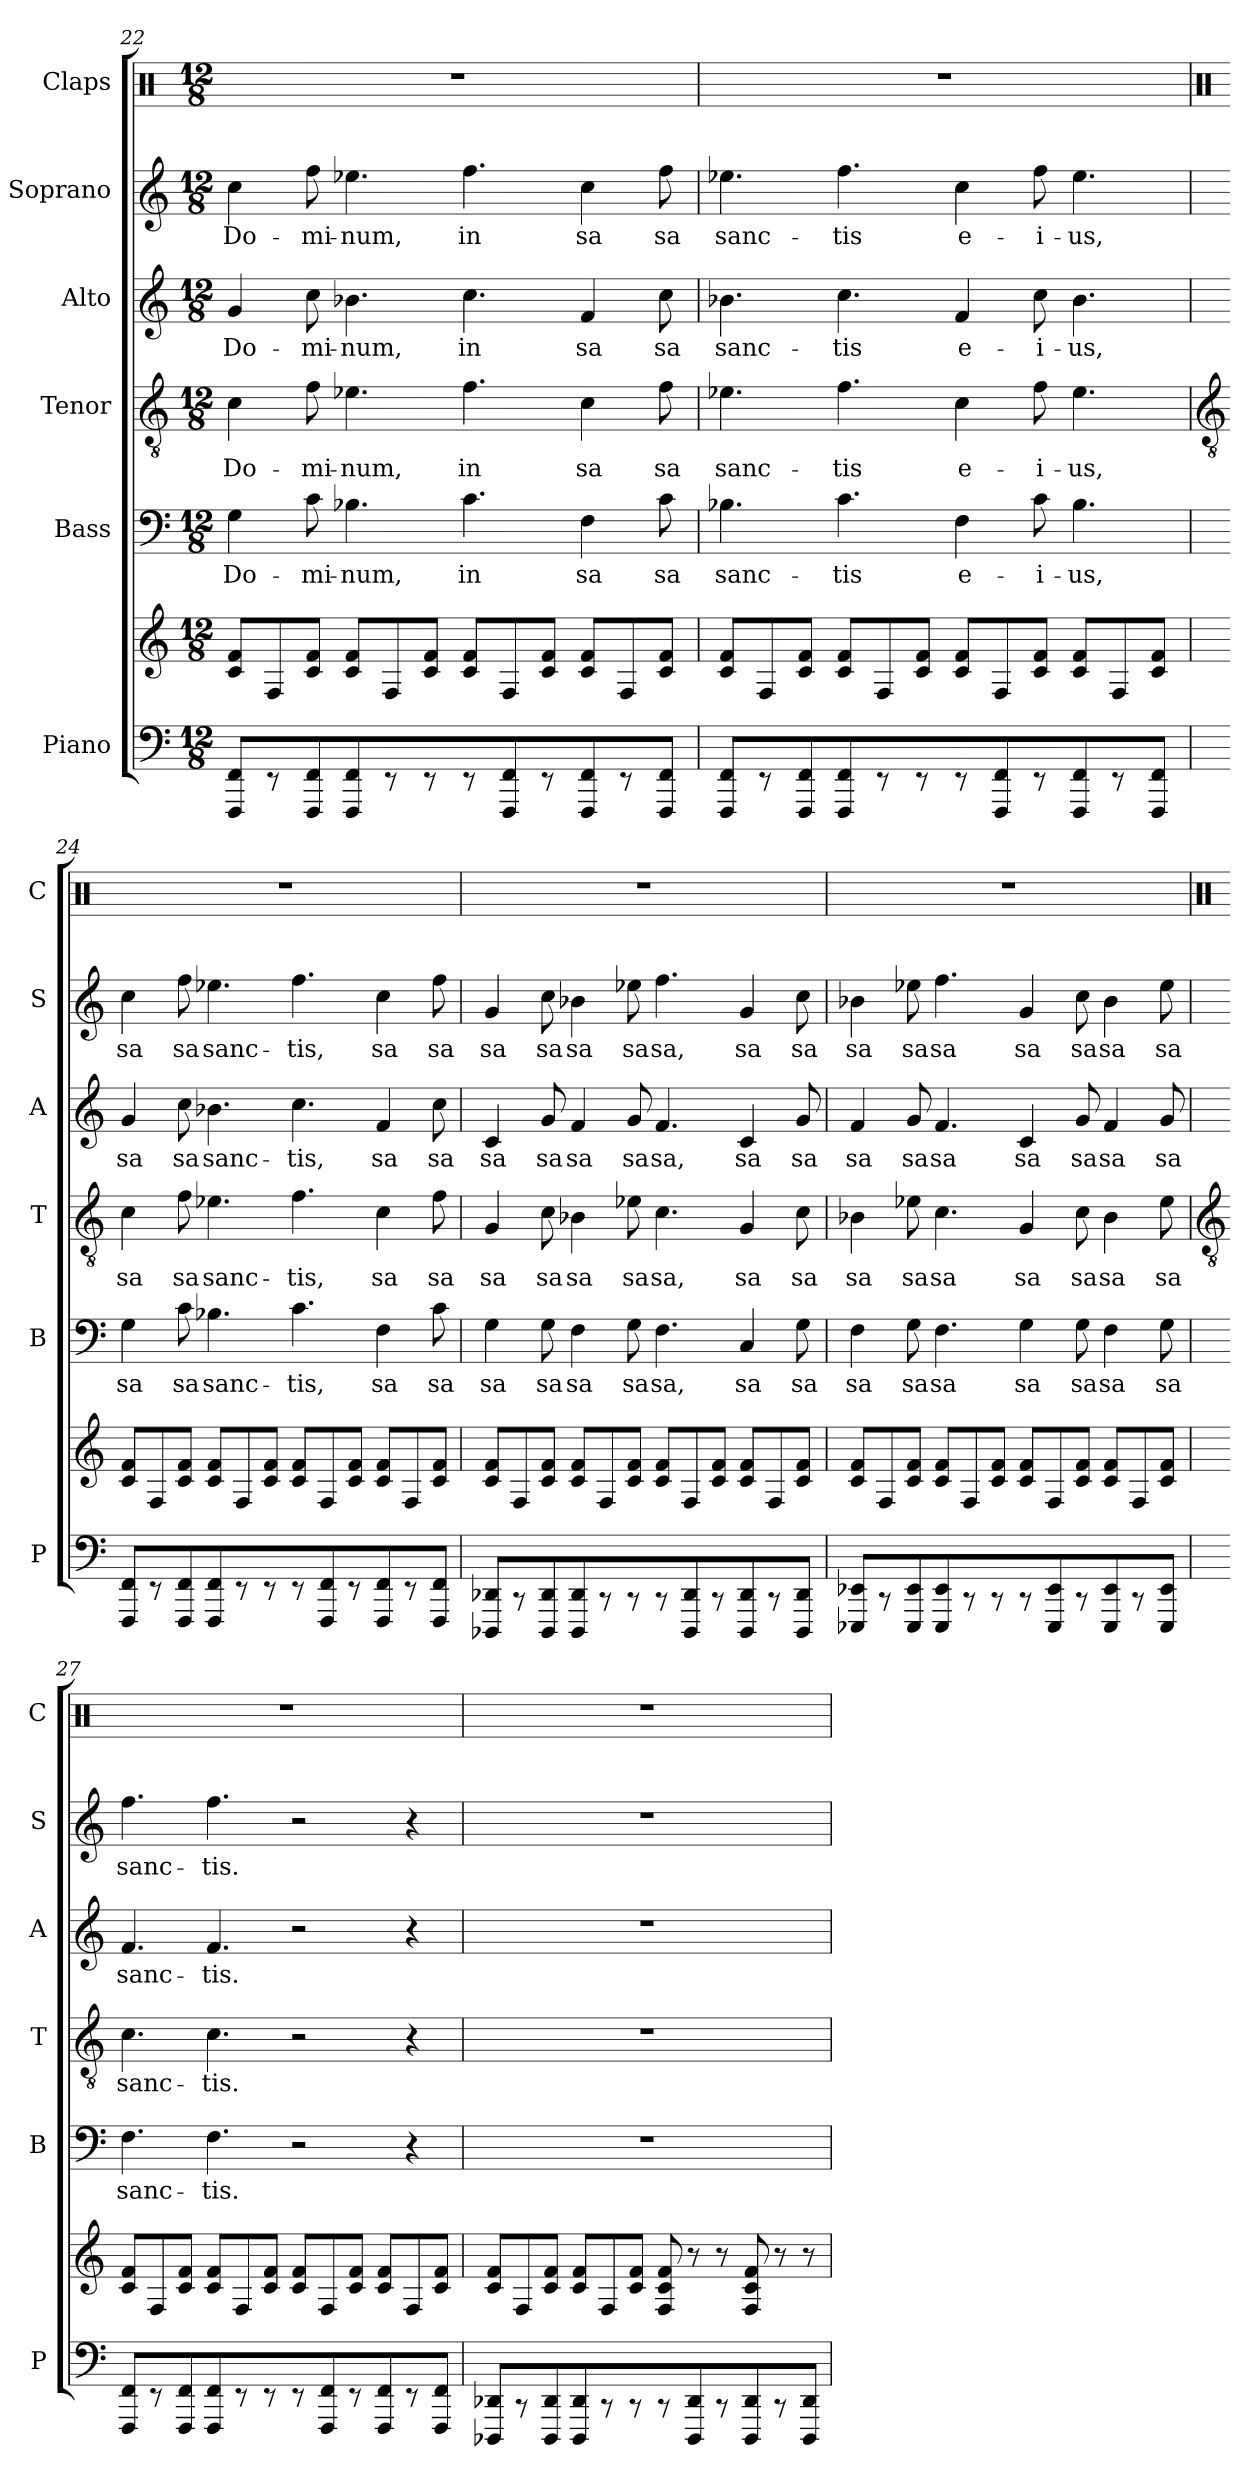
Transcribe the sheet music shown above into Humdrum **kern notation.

**kern	**kern	**kern	**text	**kern	**text	**kern	**text	**kern	**text	**kern
*part6	*part6	*part5	*part5	*part4	*part4	*part3	*part3	*part2	*part2	*part1
*staff7	*staff6	*staff5	*staff5	*staff4	*staff4	*staff3	*staff3	*staff2	*staff2	*staff1
*I"Piano	*	*I"Bass	*	*I"Tenor	*	*I"Alto	*	*I"Soprano	*	*I"Claps
*I'P	*	*I'B	*	*I'T	*	*I'A	*	*I'S	*	*I'C
*clefF4	*clefG2	*clefF4	*	*clefGv2	*	*clefG2	*	*clefG2	*	*clefX
*	*	*	*	*	*	*	*	*	*	*ITrd14c24
*k[]	*k[]	*k[]	*	*k[]	*	*k[]	*	*k[]	*	*k[]
*C:	*C:	*C:	*	*C:	*	*C:	*	*C:	*	*C:
*M12/8	*M12/8	*M12/8	*	*M12/8	*	*M12/8	*	*M12/8	*	*M12/8
=22	=22	=22	=22	=22	=22	=22	=22	=22	=22	=22
!	!	!	!LO:LY:b	!	!LO:LY:b	!	!LO:LY:b	!	!LO:LY:b	!LO:N:vis=1
8FFF 8FF	8c 8fL	4G	Do-	4c	Do-	4g	Do-	4cc	Do-	1.r
8r	8F	.	.	.	.	.	.	.	.	.
!	!	!	!LO:LY:b	!	!LO:LY:b	!	!LO:LY:b	!	!LO:LY:b	!
8FFF 8FF	8c 8fJ	8c	-mi-	8f	-mi-	8cc	-mi-	8ff	-mi-	.
!	!	!	!LO:LY:b	!	!LO:LY:b	!	!LO:LY:b	!	!LO:LY:b	!
8FFF 8FF	8c 8fL	4.B-X	-num,	4.e-X	-num,	4.b-X	-num,	4.ee-X	-num,	.
8r	8F	.	.	.	.	.	.	.	.	.
8r	8c 8fJ	.	.	.	.	.	.	.	.	.
!	!	!	!LO:LY:b	!	!LO:LY:b	!	!LO:LY:b	!	!LO:LY:b	!
8r	8c 8fL	4.c	in	4.f	in	4.cc	in	4.ff	in	.
8FFF 8FF	8F	.	.	.	.	.	.	.	.	.
8r	8c 8fJ	.	.	.	.	.	.	.	.	.
!	!	!	!LO:LY:b	!	!LO:LY:b	!	!LO:LY:b	!	!LO:LY:b	!
8FFF 8FF	8c 8fL	4F	sa	4c	sa	4f	sa	4cc	sa	.
8r	8F	.	.	.	.	.	.	.	.	.
!	!	!	!LO:LY:b	!	!LO:LY:b	!	!LO:LY:b	!	!LO:LY:b	!
8FFF 8FFJ	8c 8fJ	8c	sa	8f	sa	8cc	sa	8ff	sa	.
=23	=23	=23	=23	=23	=23	=23	=23	=23	=23	=23
!	!	!	!LO:LY:b	!	!LO:LY:b	!	!LO:LY:b	!	!LO:LY:b	!LO:N:vis=1
8FFF 8FF	8c 8fL	4.B-X	sanc-	4.e-X	sanc-	4.b-X	sanc-	4.ee-X	sanc-	1.r
8r	8F	.	.	.	.	.	.	.	.	.
8FFF 8FF	8c 8fJ	.	.	.	.	.	.	.	.	.
!	!	!	!LO:LY:b	!	!LO:LY:b	!	!LO:LY:b	!	!LO:LY:b	!
8FFF 8FF	8c 8fL	4.c	-tis	4.f	-tis	4.cc	-tis	4.ff	-tis	.
8r	8F	.	.	.	.	.	.	.	.	.
8r	8c 8fJ	.	.	.	.	.	.	.	.	.
!	!	!	!LO:LY:b	!	!LO:LY:b	!	!LO:LY:b	!	!LO:LY:b	!
8r	8c 8fL	4F	e-	4c	e-	4f	e-	4cc	e-	.
8FFF 8FF	8F	.	.	.	.	.	.	.	.	.
!	!	!	!LO:LY:b	!	!LO:LY:b	!	!LO:LY:b	!	!LO:LY:b	!
8r	8c 8fJ	8c	-i-	8f	-i-	8cc	-i-	8ff	-i-	.
!	!	!	!LO:LY:b	!	!LO:LY:b	!	!LO:LY:b	!	!LO:LY:b	!
8FFF 8FF	8c 8fL	4.B-	-us,	4.e-	-us,	4.b-	-us,	4.ee-	-us,	.
8r	8F	.	.	.	.	.	.	.	.	.
8FFF 8FFJ	8c 8fJ	.	.	.	.	.	.	.	.	.
!!LO:LB:g=z
=24	=24	=24	=24	=24	=24	=24	=24	=24	=24	=24
*	*	*	*	*clefGv2	*	*	*	*	*	*clefX
!	!	!	!LO:LY:b	!	!LO:LY:b	!	!LO:LY:b	!	!LO:LY:b	!LO:N:vis=1
8FFF 8FF	8c 8fL	4G	sa	4c	sa	4g	sa	4cc	sa	1.r
8r	8F	.	.	.	.	.	.	.	.	.
!	!	!	!LO:LY:b	!	!LO:LY:b	!	!LO:LY:b	!	!LO:LY:b	!
8FFF 8FF	8c 8fJ	8c	sa	8f	sa	8cc	sa	8ff	sa	.
!	!	!	!LO:LY:b	!	!LO:LY:b	!	!LO:LY:b	!	!LO:LY:b	!
8FFF 8FF	8c 8fL	4.B-X	sanc-	4.e-X	sanc-	4.b-X	sanc-	4.ee-X	sanc-	.
8r	8F	.	.	.	.	.	.	.	.	.
8r	8c 8fJ	.	.	.	.	.	.	.	.	.
!	!	!	!LO:LY:b	!	!LO:LY:b	!	!LO:LY:b	!	!LO:LY:b	!
8r	8c 8fL	4.c	-tis,	4.f	-tis,	4.cc	-tis,	4.ff	-tis,	.
8FFF 8FF	8F	.	.	.	.	.	.	.	.	.
8r	8c 8fJ	.	.	.	.	.	.	.	.	.
!	!	!	!LO:LY:b	!	!LO:LY:b	!	!LO:LY:b	!	!LO:LY:b	!
8FFF 8FF	8c 8fL	4F	sa	4c	sa	4f	sa	4cc	sa	.
8r	8F	.	.	.	.	.	.	.	.	.
!	!	!	!LO:LY:b	!	!LO:LY:b	!	!LO:LY:b	!	!LO:LY:b	!
8FFF 8FFJ	8c 8fJ	8c	sa	8f	sa	8cc	sa	8ff	sa	.
=25	=25	=25	=25	=25	=25	=25	=25	=25	=25	=25
!	!	!	!LO:LY:b	!	!LO:LY:b	!	!LO:LY:b	!	!LO:LY:b	!LO:N:vis=1
8DDD-X 8DD-X	8c 8fL	4G	sa	4G	sa	4c	sa	4g	sa	1.r
8r	8F	.	.	.	.	.	.	.	.	.
!	!	!	!LO:LY:b	!	!LO:LY:b	!	!LO:LY:b	!	!LO:LY:b	!
8DDD- 8DD-	8c 8fJ	8G	sa	8c	sa	8g	sa	8cc	sa	.
!	!	!	!LO:LY:b	!	!LO:LY:b	!	!LO:LY:b	!	!LO:LY:b	!
8DDD- 8DD-	8c 8fL	4F	sa	4B-X	sa	4f	sa	4b-X	sa	.
8r	8F	.	.	.	.	.	.	.	.	.
!	!	!	!LO:LY:b	!	!LO:LY:b	!	!LO:LY:b	!	!LO:LY:b	!
8r	8c 8fJ	8G	sa	8e-X	sa	8g	sa	8ee-X	sa	.
!	!	!	!LO:LY:b	!	!LO:LY:b	!	!LO:LY:b	!	!LO:LY:b	!
8r	8c 8fL	4.F	sa,	4.c	sa,	4.f	sa,	4.ff	sa,	.
8DDD- 8DD-	8F	.	.	.	.	.	.	.	.	.
8r	8c 8fJ	.	.	.	.	.	.	.	.	.
!	!	!	!LO:LY:b	!	!LO:LY:b	!	!LO:LY:b	!	!LO:LY:b	!
8DDD- 8DD-	8c 8fL	4C	sa	4G	sa	4c	sa	4g	sa	.
8r	8F	.	.	.	.	.	.	.	.	.
!	!	!	!LO:LY:b	!	!LO:LY:b	!	!LO:LY:b	!	!LO:LY:b	!
8DDD- 8DD-J	8c 8fJ	8G	sa	8c	sa	8g	sa	8cc	sa	.
=26	=26	=26	=26	=26	=26	=26	=26	=26	=26	=26
!	!	!	!LO:LY:b	!	!LO:LY:b	!	!LO:LY:b	!	!LO:LY:b	!LO:N:vis=1
8EEE-X 8EE-X	8c 8fL	4F	sa	4B-X	sa	4f	sa	4b-X	sa	1.r
8r	8F	.	.	.	.	.	.	.	.	.
!	!	!	!LO:LY:b	!	!LO:LY:b	!	!LO:LY:b	!	!LO:LY:b	!
8EEE- 8EE-	8c 8fJ	8G	sa	8e-X	sa	8g	sa	8ee-X	sa	.
!	!	!	!LO:LY:b	!	!LO:LY:b	!	!LO:LY:b	!	!LO:LY:b	!
8EEE- 8EE-	8c 8fL	4.F	sa	4.c	sa	4.f	sa	4.ff	sa	.
8r	8F	.	.	.	.	.	.	.	.	.
8r	8c 8fJ	.	.	.	.	.	.	.	.	.
!	!	!	!LO:LY:b	!	!LO:LY:b	!	!LO:LY:b	!	!LO:LY:b	!
8r	8c 8fL	4G	sa	4G	sa	4c	sa	4g	sa	.
8EEE- 8EE-	8F	.	.	.	.	.	.	.	.	.
!	!	!	!LO:LY:b	!	!LO:LY:b	!	!LO:LY:b	!	!LO:LY:b	!
8r	8c 8fJ	8G	sa	8c	sa	8g	sa	8cc	sa	.
!	!	!	!LO:LY:b	!	!LO:LY:b	!	!LO:LY:b	!	!LO:LY:b	!
8EEE- 8EE-	8c 8fL	4F	sa	4B-	sa	4f	sa	4b-	sa	.
8r	8F	.	.	.	.	.	.	.	.	.
!	!	!	!LO:LY:b	!	!LO:LY:b	!	!LO:LY:b	!	!LO:LY:b	!
8EEE- 8EE-J	8c 8fJ	8G	sa	8e-	sa	8g	sa	8ee-	sa	.
!!LO:LB:g=z
=27	=27	=27	=27	=27	=27	=27	=27	=27	=27	=27
*	*	*	*	*clefGv2	*	*	*	*	*	*clefX
!	!	!	!LO:LY:b	!	!LO:LY:b	!	!LO:LY:b	!	!LO:LY:b	!LO:N:vis=1
8FFF 8FF	8c 8fL	4.F	sanc-	4.c	sanc-	4.f	sanc-	4.ff	sanc-	1.r
8r	8F	.	.	.	.	.	.	.	.	.
8FFF 8FF	8c 8fJ	.	.	.	.	.	.	.	.	.
!	!	!	!LO:LY:b	!	!LO:LY:b	!	!LO:LY:b	!	!LO:LY:b	!
8FFF 8FF	8c 8fL	4.F	-tis.	4.c	-tis.	4.f	-tis.	4.ff	-tis.	.
8r	8F	.	.	.	.	.	.	.	.	.
8r	8c 8fJ	.	.	.	.	.	.	.	.	.
8r	8c 8fL	2r	.	2r	.	2r	.	2r	.	.
8FFF 8FF	8F	.	.	.	.	.	.	.	.	.
8r	8c 8fJ	.	.	.	.	.	.	.	.	.
8FFF 8FF	8c 8fL	.	.	.	.	.	.	.	.	.
8r	8F	4r	.	4r	.	4r	.	4r	.	.
8FFF 8FFJ	8c 8fJ	.	.	.	.	.	.	.	.	.
=28	=28	=28	=28	=28	=28	=28	=28	=28	=28	=28
!	!	!LO:N:vis=1	!	!LO:N:vis=1	!	!LO:N:vis=1	!	!LO:N:vis=1	!	!LO:N:vis=1
8DDD-X 8DD-X	8c 8fL	1.r	.	1.r	.	1.r	.	1.r	.	1.r
8r	8F	.	.	.	.	.	.	.	.	.
8DDD- 8DD-	8c 8fJ	.	.	.	.	.	.	.	.	.
8DDD- 8DD-	8c 8fL	.	.	.	.	.	.	.	.	.
8r	8F	.	.	.	.	.	.	.	.	.
8r	8c 8fJ	.	.	.	.	.	.	.	.	.
8r	8F 8c 8f	.	.	.	.	.	.	.	.	.
8DDD- 8DD-	8r	.	.	.	.	.	.	.	.	.
8r	8r	.	.	.	.	.	.	.	.	.
8DDD- 8DD-	8F 8c 8f	.	.	.	.	.	.	.	.	.
8r	8r	.	.	.	.	.	.	.	.	.
8DDD- 8DD-J	8r	.	.	.	.	.	.	.	.	.
=	=	=	=	=	=	=	=	=	=	=
*-	*-	*-	*-	*-	*-	*-	*-	*-	*-	*-
